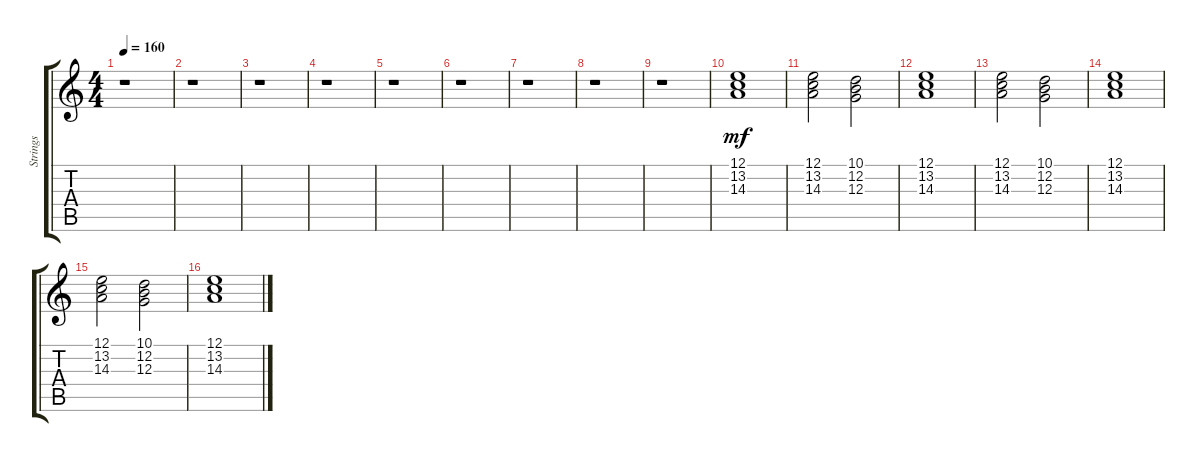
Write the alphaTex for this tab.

\track ("Strings" "Strings") {instrument tremolostrings}
\staff {score tabs}
\tuning (E4 B3 G3 D3 A2 E2) {hide}
\ts (4 4)
\tempo 160
\clef g2
\ks c
r.1{dy f} |
r.1 |
r.1 |
r.1 |
r.1 |
r.1 |
r.1 |
r.1 |
r.1 |
(12.1 13.2 14.3).1{dy mf} |
(12.1 13.2 14.3).2 (10.1 12.2 12.3).2 |
(12.1 13.2 14.3).1 |
(12.1 13.2 14.3).2 (10.1 12.2 12.3).2 |
(12.1 13.2 14.3).1 |
(12.1 13.2 14.3).2 (10.1 12.2 12.3).2 |
(12.1 13.2 14.3).1
